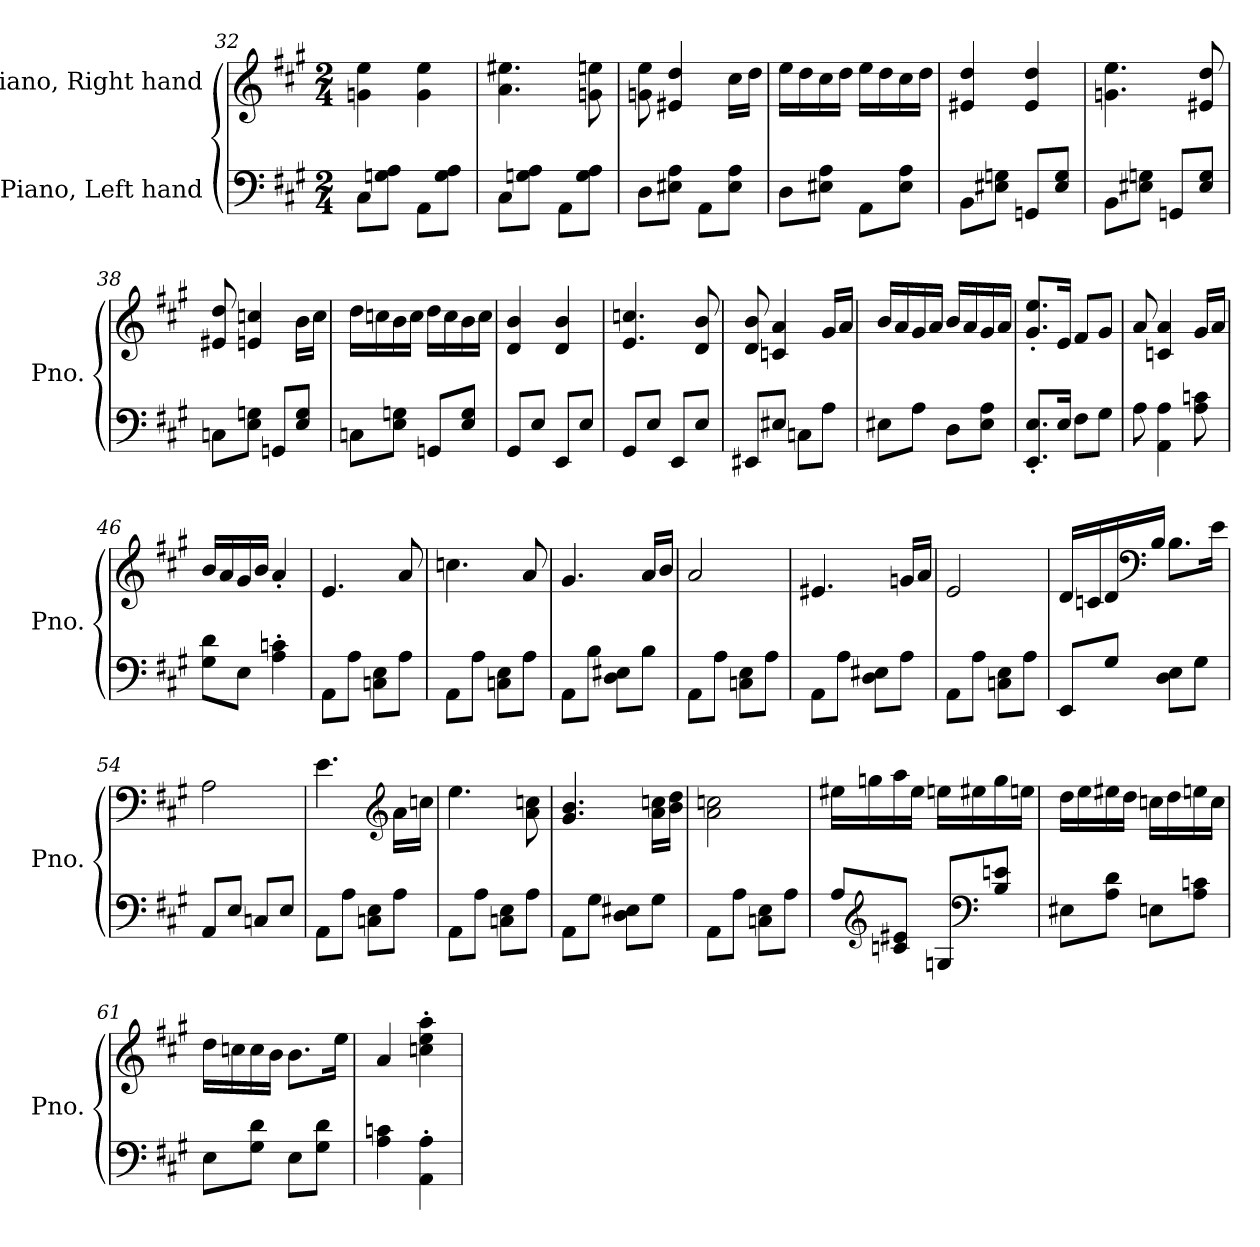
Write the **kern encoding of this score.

**kern	**kern
*part2	*part1
*staff2	*staff1
*I"Piano, Left hand	*I"Piano, Right hand
*I'Pno.	*I'Pno.
*clefF4	*clefG2
*k[f#c#g#]	*k[f#c#g#]
*M2/4	*M2/4
=32	=32
8C#\L	4gn\ 4ee\
8Gn\ 8A\J	.
8AA\L	4g\ 4ee\
8G\ 8A\J	.
=33	=33
8C#\L	4.a\ 4.ee#X\
8Gn\ 8A\J	.
8AA\L	.
8G\ 8A\J	8gn\ 8een\
=34	=34
8D\L	8gn\ 8ee\
8E#X\ 8A\J	4e#X/ 4dd/
8AA\L	.
8E#\ 8A\J	16cc#\LL
.	16dd\JJ
=35	=35
8D\L	16ee\LL
.	16dd\
8E#X\ 8A\J	16cc#\
.	16dd\JJ
8AA\L	16ee\LL
.	16dd\
8E#\ 8A\J	16cc#\
.	16dd\JJ
!!LO:LB:g=z
=36	=36
8BB\L	4e#X/ 4dd/
8E#X\ 8Gn\J	.
8GGn/L	4e#/ 4dd/
8E#/ 8G/J	.
=37	=37
8BB\L	4.gn\ 4.ee\
8E#X\ 8Gn\J	.
8GGn/L	.
8E#/ 8G/J	8e#X/ 8dd/
=38	=38
8Cn\L	8e#X/ 8dd/
8E\ 8Gn\J	4en/ 4ccn/
8GGn/L	.
8E/ 8G/J	16b\LL
.	16cc\JJ
=39	=39
8Cn\L	16dd\LL
.	16ccn\
8E\ 8Gn\J	16b\
.	16cc\JJ
8GGn/L	16dd\LL
.	16cc\
8E/ 8G/J	16b\
.	16cc\JJ
=40	=40
8GG#/L	4d/ 4b/
8E/J	.
8EE/L	4d/ 4b/
8E/J	.
=41	=41
8GG#/L	4.e/ 4.ccn/
8E/J	.
8EE/L	.
8E/J	8d/ 8b/
!!LO:LB:g=z
=42	=42
8EE#X/L	8d/ 8b/
8E#X/J	4cn/ 4a/
8Cn\L	.
8A\J	16g#/LL
.	16a/JJ
=43	=43
8E#X\L	16b/LL
.	16a/
8A\J	16g#/
.	16a/JJ
8D\L	16b/LL
.	16a/
8E#\ 8A\J	16g#/
.	16a/JJ
=44	=44
8.EE/' 8.E/'L	8.g#/' 8.ee/'L
16E/Jk	16e/Jk
8F#\L	8f#/L
8G#\J	8g#/J
=45	=45
8A\	8a/
4AA\ 4A\	4cn/ 4a/
8A\ 8cn\	16g#/LL
.	16a/JJ
=46	=46
8G#\ 8d\L	16b/LL
.	16a/
8E\J	16g#/
.	16b/JJ
4A\' 4cn\'	4a'/
=47	=47
8AA\L	4.e/
8A\J	.
8Cn\ 8E\L	.
8A\J	8a/
!!LO:LB:g=z
=48	=48
8AA\L	4.ccn\
8A\J	.
8Cn\ 8E\L	.
8A\J	8a/
=49	=49
8AA\L	4.g#/
8B\J	.
8D\ 8E#X\L	.
8B\J	16a/LL
.	16b/JJ
=50	=50
8AA\L	2a/
8A\J	.
8Cn\ 8E\L	.
8A\J	.
=51	=51
8AA\L	4.e#X/
8A\J	.
8D\ 8E#X\L	.
8A\J	16gn/LL
.	16a/JJ
=52	=52
8AA\L	2e/
8A\J	.
8Cn\ 8E\L	.
8A\J	.
=53	=53
8EE/L	16d/LL
.	16cn/
8G#/J	16d/
*	*clefF4
.	16B/JJ
8D\ 8E\L	8.B\L
8G#\J	.
.	16e\Jk
!!LO:LB:g=z
=54	=54
8AA/L	2A\
8E/J	.
8Cn/L	.
8E/J	.
=55	=55
8AA\L	4.e\
8A\J	.
8Cn\ 8E\L	.
*	*clefG2
8A\J	16a\LL
.	16ccn\JJ
=56	=56
8AA\L	4.ee\
8A\J	.
8Cn\ 8E\L	.
8A\J	8a\ 8ccn\
=57	=57
8AA\L	4.g#/ 4.b/
8G#\J	.
8D\ 8E#X\L	.
8G#\J	16a\ 16ccn\LL
.	16b\ 16dd\JJ
=58	=58
8AA\L	2a\ 2ccn\
8A\J	.
8Cn\ 8E\L	.
8A\J	.
!!LO:LB:g=z
=59	=59
8A/L	16ee#X\LL
.	16ggn\
*clefG2	*
8cn/ 8e#X/J	16aa\
.	16ee#\JJ
8Gn/L	16een\LL
.	16ee#X\
*clefF4	*
8B/ 8en/J	16gg\
.	16een\JJ
=60	=60
8E#X\L	16dd\LL
.	16ee\
8A\ 8d\J	16ee#X\
.	16dd\JJ
8En\L	16ccn\LL
.	16dd\
8A\ 8cn\J	16een\
.	16cc\JJ
=61	=61
8E\L	16dd\LL
.	16ccn\
8G#\ 8d\J	16cc\
.	16b\JJ
8E\L	8.b\L
8G#\ 8d\J	.
.	16ee\Jk
=62	=62
4A\ 4cn\	4a/
4AA\' 4A\'	4ccn\' 4ee\' 4aa\'
=	=
*-	*-
